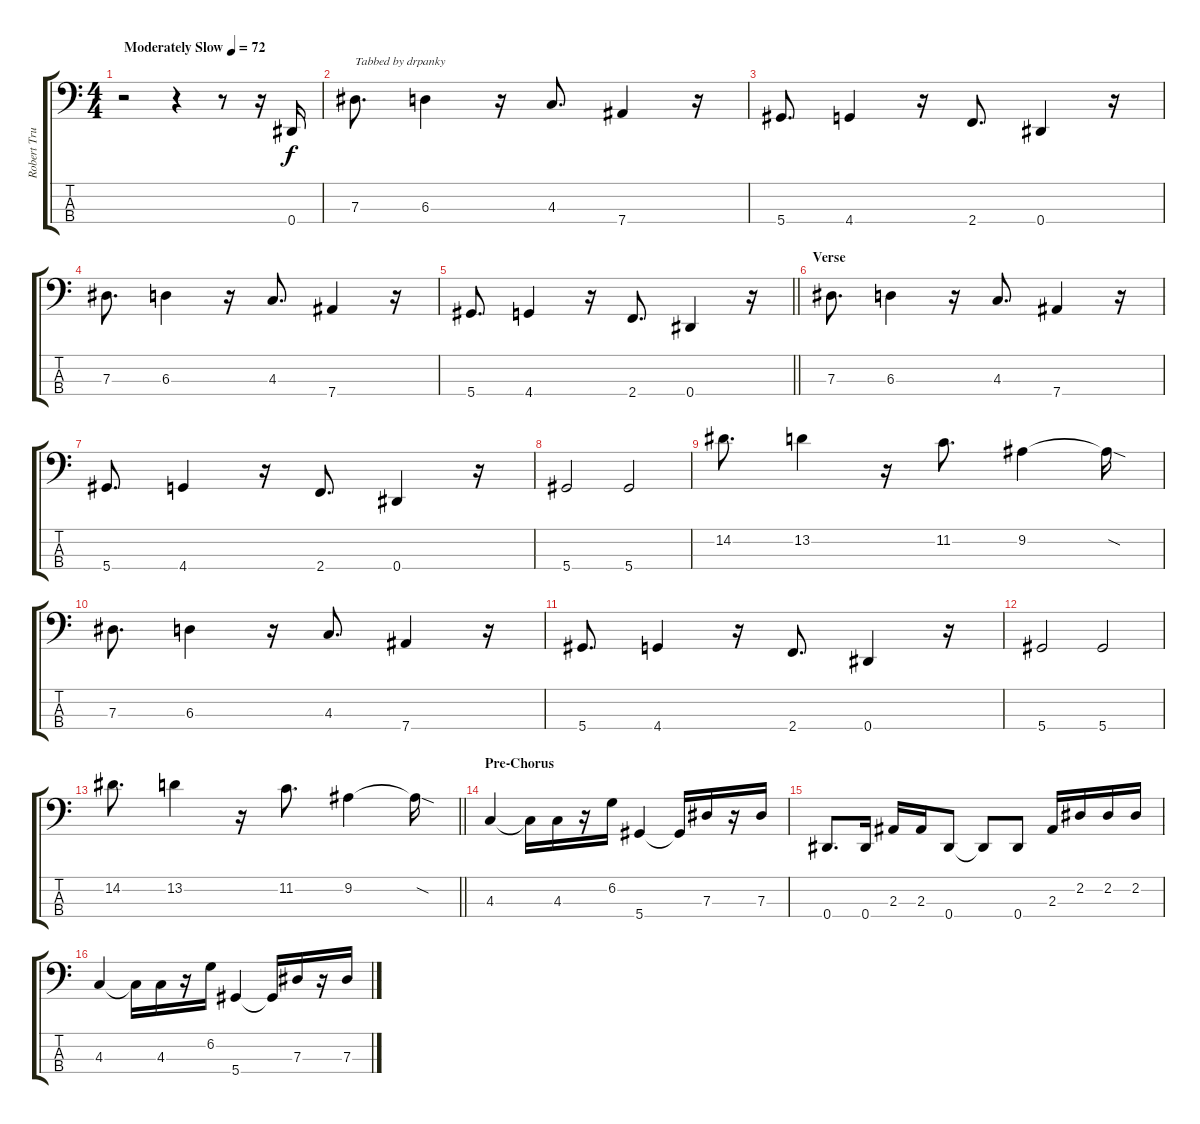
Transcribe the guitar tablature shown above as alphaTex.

\track ("Robert Trujillo" "Robert Tru") {instrument electricbassfinger}
\staff {score tabs}
\tuning (Gb2 Db2 Ab1 Eb1) {hide}
\ts (4 4)
\tempo (72 "Moderately Slow")
\clef f4
\ks c
r.2{dy f instrument electricbassfinger} r.4 r.8 r.16 0.4.16 |
7.3.8{d txt "Tabbed by drpanky"} 6.3.4 r.16 4.3.8{d} 7.4.4 r.16 |
5.4.8{d} 4.4.4 r.16 2.4.8{d} 0.4.4 r.16 |
7.3.8{d} 6.3.4 r.16 4.3.8{d} 7.4.4 r.16 |
\barLineRight lightlight
5.4.8{d} 4.4.4 r.16 2.4.8{d} 0.4.4 r.16 |
\section ("" "Verse")
7.3.8{d} 6.3.4 r.16 4.3.8{d} 7.4.4 r.16 |
5.4.8{d} 4.4.4 r.16 2.4.8{d} 0.4.4 r.16 |
5.4.2 5.4.2 |
14.2.8{d} 13.2.4 r.16 11.2.8{d} 9.2.4 9.2{sod t}.16 |
7.3.8{d} 6.3.4 r.16 4.3.8{d} 7.4.4 r.16 |
5.4.8{d} 4.4.4 r.16 2.4.8{d} 0.4.4 r.16 |
5.4.2 5.4.2 |
\barLineRight lightlight
14.2.8{d} 13.2.4 r.16 11.2.8{d} 9.2.4 9.2{sod t}.16 |
\section ("" "Pre-Chorus")
4.3.4 4.3{t}.16 4.3.16 r.16 6.2.16 5.4.4 5.4{t}.16 7.3.16 r.16 7.3.16 |
0.4.8{d} 0.4.16 2.3.16 2.3.16 0.4.8 0.4{t}.8 0.4.8 2.3.16 2.2.16 2.2.16 2.2.16 |
4.3.4 4.3{t}.16 4.3.16 r.16 6.2.16 5.4.4 5.4{t}.16 7.3.16 r.16 7.3.16
